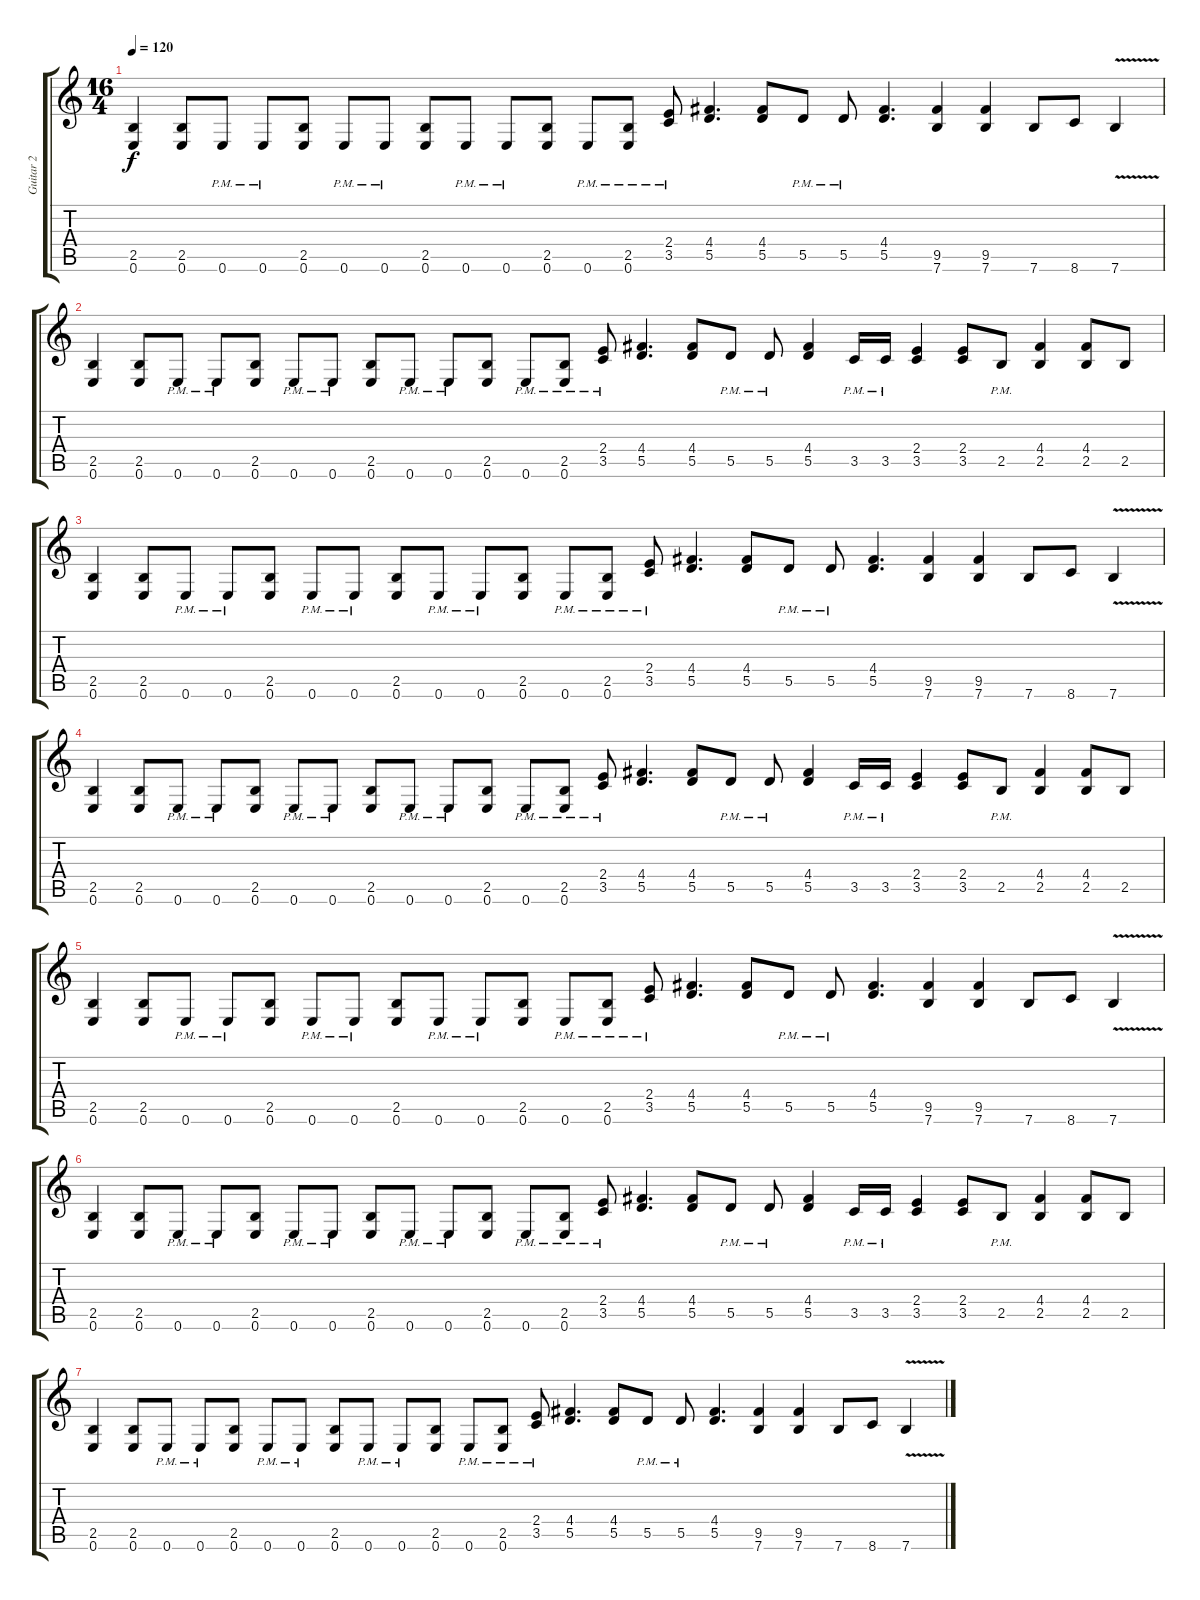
\track ("Guitar 2" "Guitar 2") {instrument overdrivenguitar}
\staff {score tabs}
\tuning (E4 B3 G3 D3 A2 E2) {hide}
\ts (16 4)
\tempo 120
\clef g2
\ks c
(2.5 0.6).4{dy f} (2.5 0.6).8 0.6{pm}.8 0.6{pm}.8 (2.5 0.6).8 0.6{pm}.8 0.6{pm}.8 (2.5 0.6).8 0.6{pm}.8 0.6{pm}.8 (2.5 0.6).8 0.6{pm}.8 (2.5{pm} 0.6{pm}).8 (2.4{pm} 3.5{pm}).8 (4.4 5.5).4{d} (4.4 5.5).8 5.5{pm}.8 5.5{pm}.8 (4.4 5.5).4{d} (9.5 7.6).4 (9.5 7.6).4 7.6.8 8.6.8 7.6{v}.4 |
(2.5 0.6).4 (2.5 0.6).8 0.6{pm}.8 0.6{pm}.8 (2.5 0.6).8 0.6{pm}.8 0.6{pm}.8 (2.5 0.6).8 0.6{pm}.8 0.6{pm}.8 (2.5 0.6).8 0.6{pm}.8 (2.5{pm} 0.6{pm}).8 (2.4{pm} 3.5{pm}).8 (4.4 5.5).4{d} (4.4 5.5).8 5.5{pm}.8 5.5{pm}.8 (4.4 5.5).4 3.5{pm}.16 3.5{pm}.16 (2.4 3.5).4 (2.4 3.5).8 2.5{pm}.8 (4.4 2.5).4 (4.4 2.5).8 2.5.8 |
(2.5 0.6).4 (2.5 0.6).8 0.6{pm}.8 0.6{pm}.8 (2.5 0.6).8 0.6{pm}.8 0.6{pm}.8 (2.5 0.6).8 0.6{pm}.8 0.6{pm}.8 (2.5 0.6).8 0.6{pm}.8 (2.5{pm} 0.6{pm}).8 (2.4{pm} 3.5{pm}).8 (4.4 5.5).4{d} (4.4 5.5).8 5.5{pm}.8 5.5{pm}.8 (4.4 5.5).4{d} (9.5 7.6).4 (9.5 7.6).4 7.6.8 8.6.8 7.6{v}.4 |
(2.5 0.6).4 (2.5 0.6).8 0.6{pm}.8 0.6{pm}.8 (2.5 0.6).8 0.6{pm}.8 0.6{pm}.8 (2.5 0.6).8 0.6{pm}.8 0.6{pm}.8 (2.5 0.6).8 0.6{pm}.8 (2.5{pm} 0.6{pm}).8 (2.4{pm} 3.5{pm}).8 (4.4 5.5).4{d} (4.4 5.5).8 5.5{pm}.8 5.5{pm}.8 (4.4 5.5).4 3.5{pm}.16 3.5{pm}.16 (2.4 3.5).4 (2.4 3.5).8 2.5{pm}.8 (4.4 2.5).4 (4.4 2.5).8 2.5.8 |
(2.5 0.6).4 (2.5 0.6).8 0.6{pm}.8 0.6{pm}.8 (2.5 0.6).8 0.6{pm}.8 0.6{pm}.8 (2.5 0.6).8 0.6{pm}.8 0.6{pm}.8 (2.5 0.6).8 0.6{pm}.8 (2.5{pm} 0.6{pm}).8 (2.4{pm} 3.5{pm}).8 (4.4 5.5).4{d} (4.4 5.5).8 5.5{pm}.8 5.5{pm}.8 (4.4 5.5).4{d} (9.5 7.6).4 (9.5 7.6).4 7.6.8 8.6.8 7.6{v}.4 |
(2.5 0.6).4 (2.5 0.6).8 0.6{pm}.8 0.6{pm}.8 (2.5 0.6).8 0.6{pm}.8 0.6{pm}.8 (2.5 0.6).8 0.6{pm}.8 0.6{pm}.8 (2.5 0.6).8 0.6{pm}.8 (2.5{pm} 0.6{pm}).8 (2.4{pm} 3.5{pm}).8 (4.4 5.5).4{d} (4.4 5.5).8 5.5{pm}.8 5.5{pm}.8 (4.4 5.5).4 3.5{pm}.16 3.5{pm}.16 (2.4 3.5).4 (2.4 3.5).8 2.5{pm}.8 (4.4 2.5).4 (4.4 2.5).8 2.5.8 |
(2.5 0.6).4{volume 0} (2.5 0.6).8 0.6{pm}.8 0.6{pm}.8 (2.5 0.6).8 0.6{pm}.8 0.6{pm}.8 (2.5 0.6).8 0.6{pm}.8 0.6{pm}.8 (2.5 0.6).8 0.6{pm}.8 (2.5{pm} 0.6{pm}).8 (2.4{pm} 3.5{pm}).8 (4.4 5.5).4{d} (4.4 5.5).8 5.5{pm}.8 5.5{pm}.8 (4.4 5.5).4{d} (9.5 7.6).4 (9.5 7.6).4 7.6.8 8.6.8 7.6{v}.4
